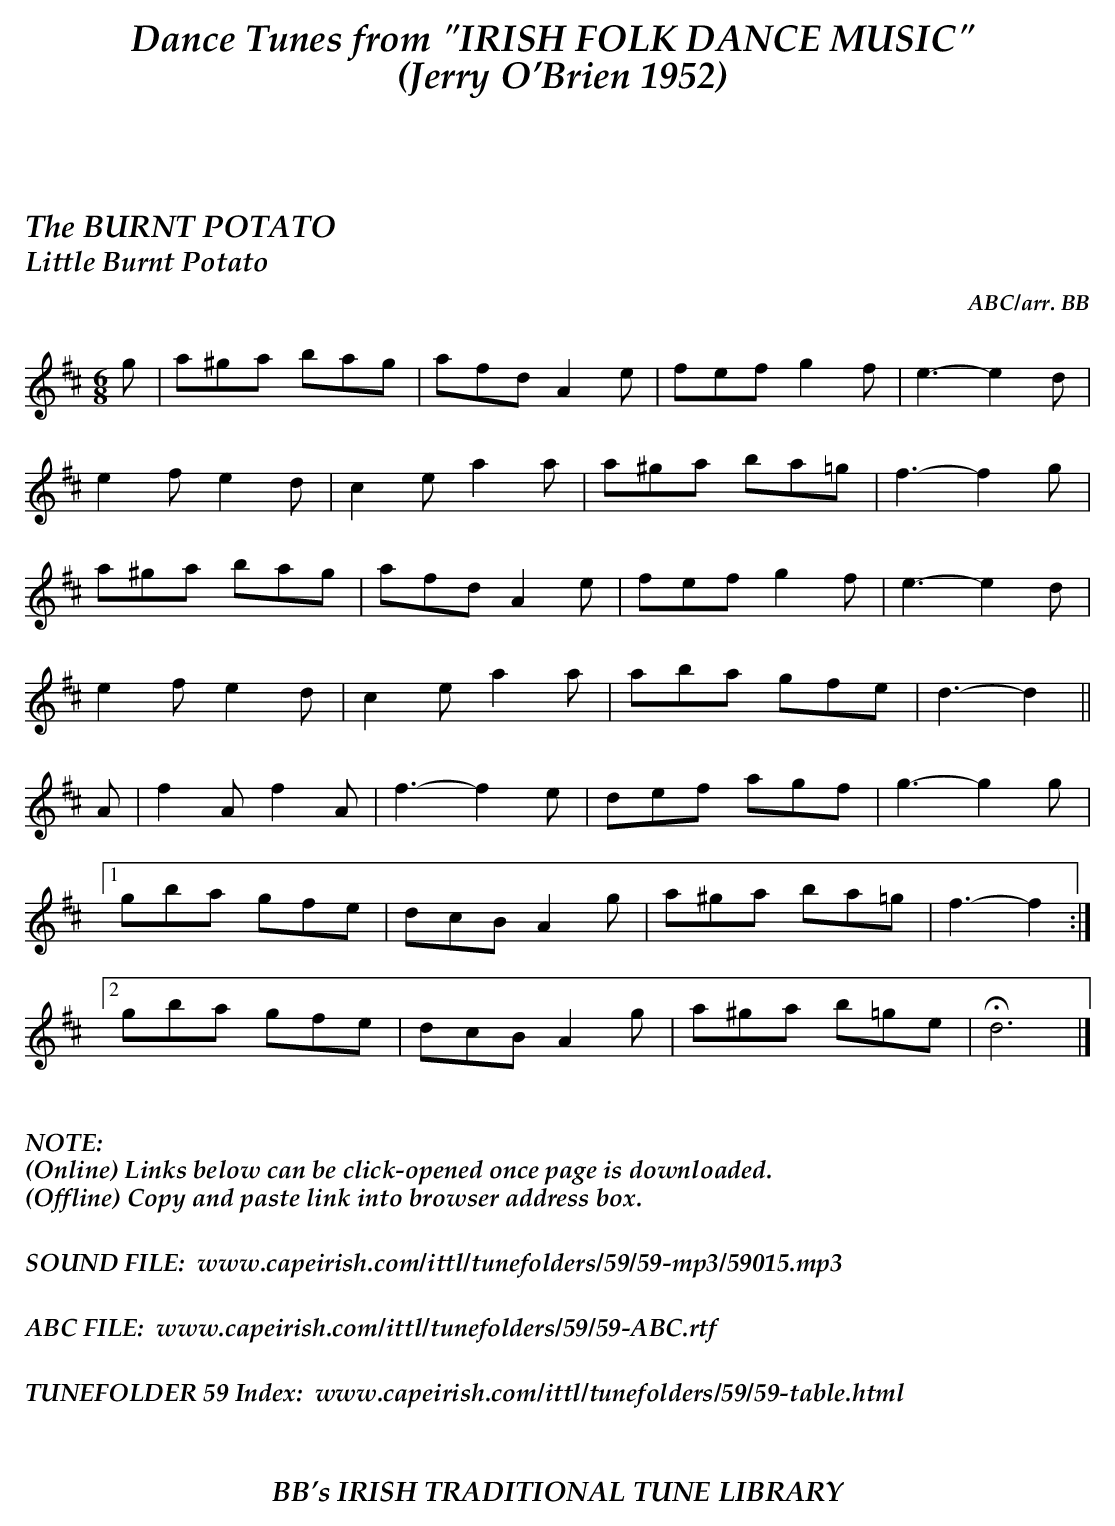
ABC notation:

X:1
T:BURNT POTATO, The
T:Little Burnt Potato
C:ABC/arr. BB
M:6/8
K:D
g|a^ga bag|afd A2e|fef g2f|e3-e2d|
e2f e2d|c2e a2a|a^ga ba=g|f3-f2g|
a^ga bag|afd A2e|fef g2f|e3-e2d|
e2f e2d|c2e a2a|aba gfe|d3-d2||
A|f2A f2A|f3-f2e|def agf|g3-g2g|
[1 gba gfe|dcB A2g|a^ga ba=g|f3-f2 :|
[2 gba gfe|dcB A2g|a^ga b=ge|Hd6|]
%%vskip .3in
%%textoption left
%%textfont "Palatino-BoldItalic" 16
%%begintext
%%NOTE:
(Online) Links below can be click-opened once page is downloaded.
(Offline) Copy and paste link into browser address box.
%%
%%
SOUND FILE:  www.capeirish.com/ittl/tunefolders/59/59-mp3/59015.mp3
%%
%%
ABC FILE:  www.capeirish.com/ittl/tunefolders/59/59-ABC.rtf
%%
%%
TUNEFOLDER 59 Index:  www.capeirish.com/ittl/tunefolders/59/59-table.html
